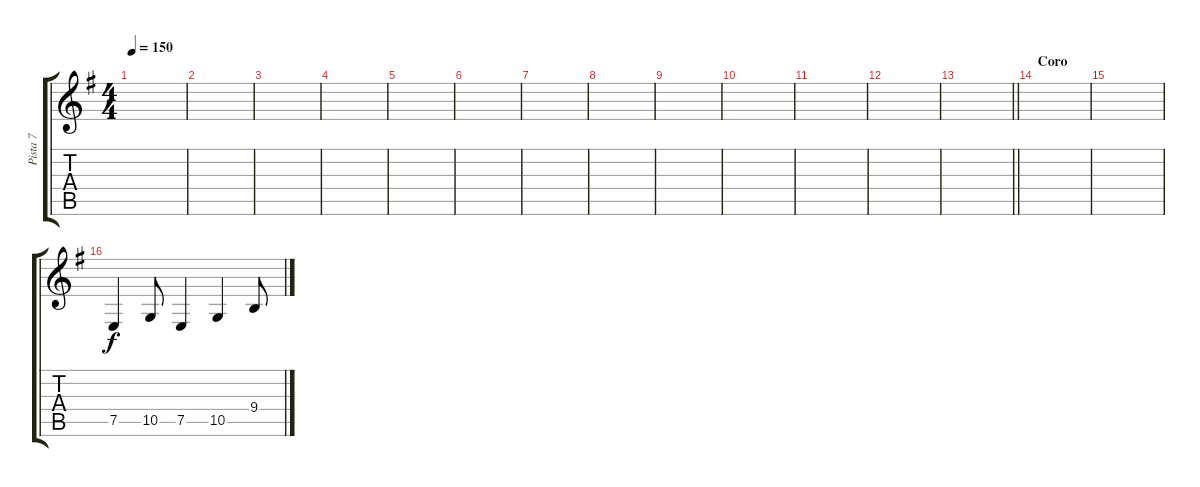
\track ("Pista 7" "Pista 7") {instrument choiraahs}
\staff {score tabs}
\tuning (E4 B3 G3 D3 A2 E2) {hide}
\ts (4 4)
\tempo 150
\clef g2
\ks g
|
|
|
|
|
|
|
|
|
|
|
|
\barLineRight lightlight
|
\section ("" "Coro")
|
|
7.5.4 10.5.8 7.5.4 10.5.4 9.4.8
